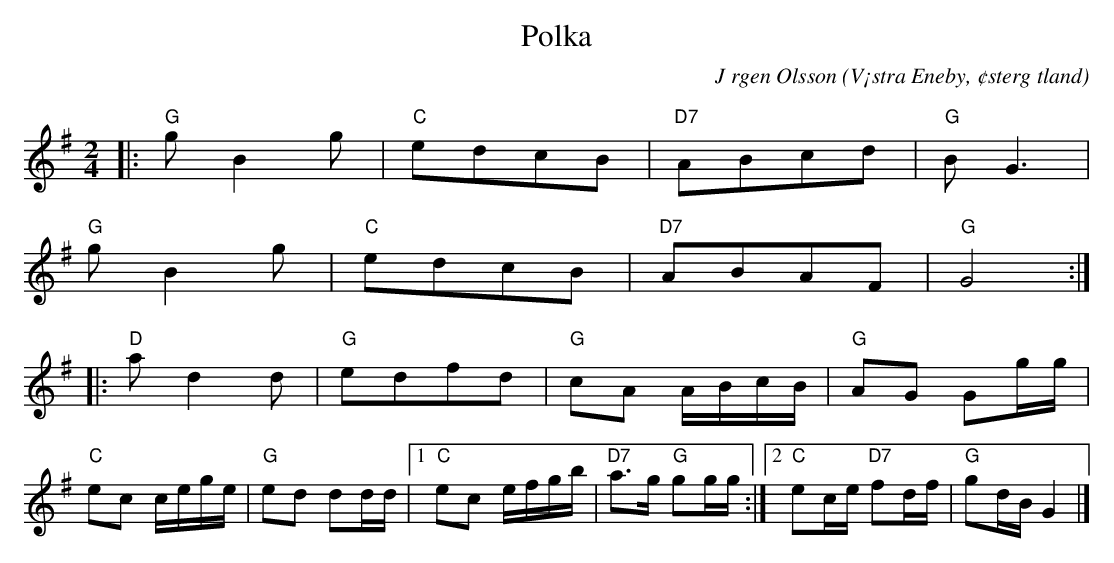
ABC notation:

X:1
T:Polka
C:J rgen Olsson
O:V¡stra Eneby, ¢sterg tland
Q:115
M:2/4
L:1/8
K:G
|:"G"gB2g|"C"edcB|"D7"ABcd|"G"B G3|
  "G"gB2g|"C"edcB|"D7"ABAF|"G"G4 :|
|:"D"ad2d |"G"edfd|"G"cA A/2B/2c/2B/2|"G"AG Gg/2g/2|
"C"ec c/2e/2g/2e/2 |"G"ed dd/2d/2|1"C"ec e/2f/2g/2b/2|"D7"a>g "G"gg/2g/2 :|2"C"ec/2e/2 "D7"fd/2f/2|"G"gd/2B/2 G2 |]
